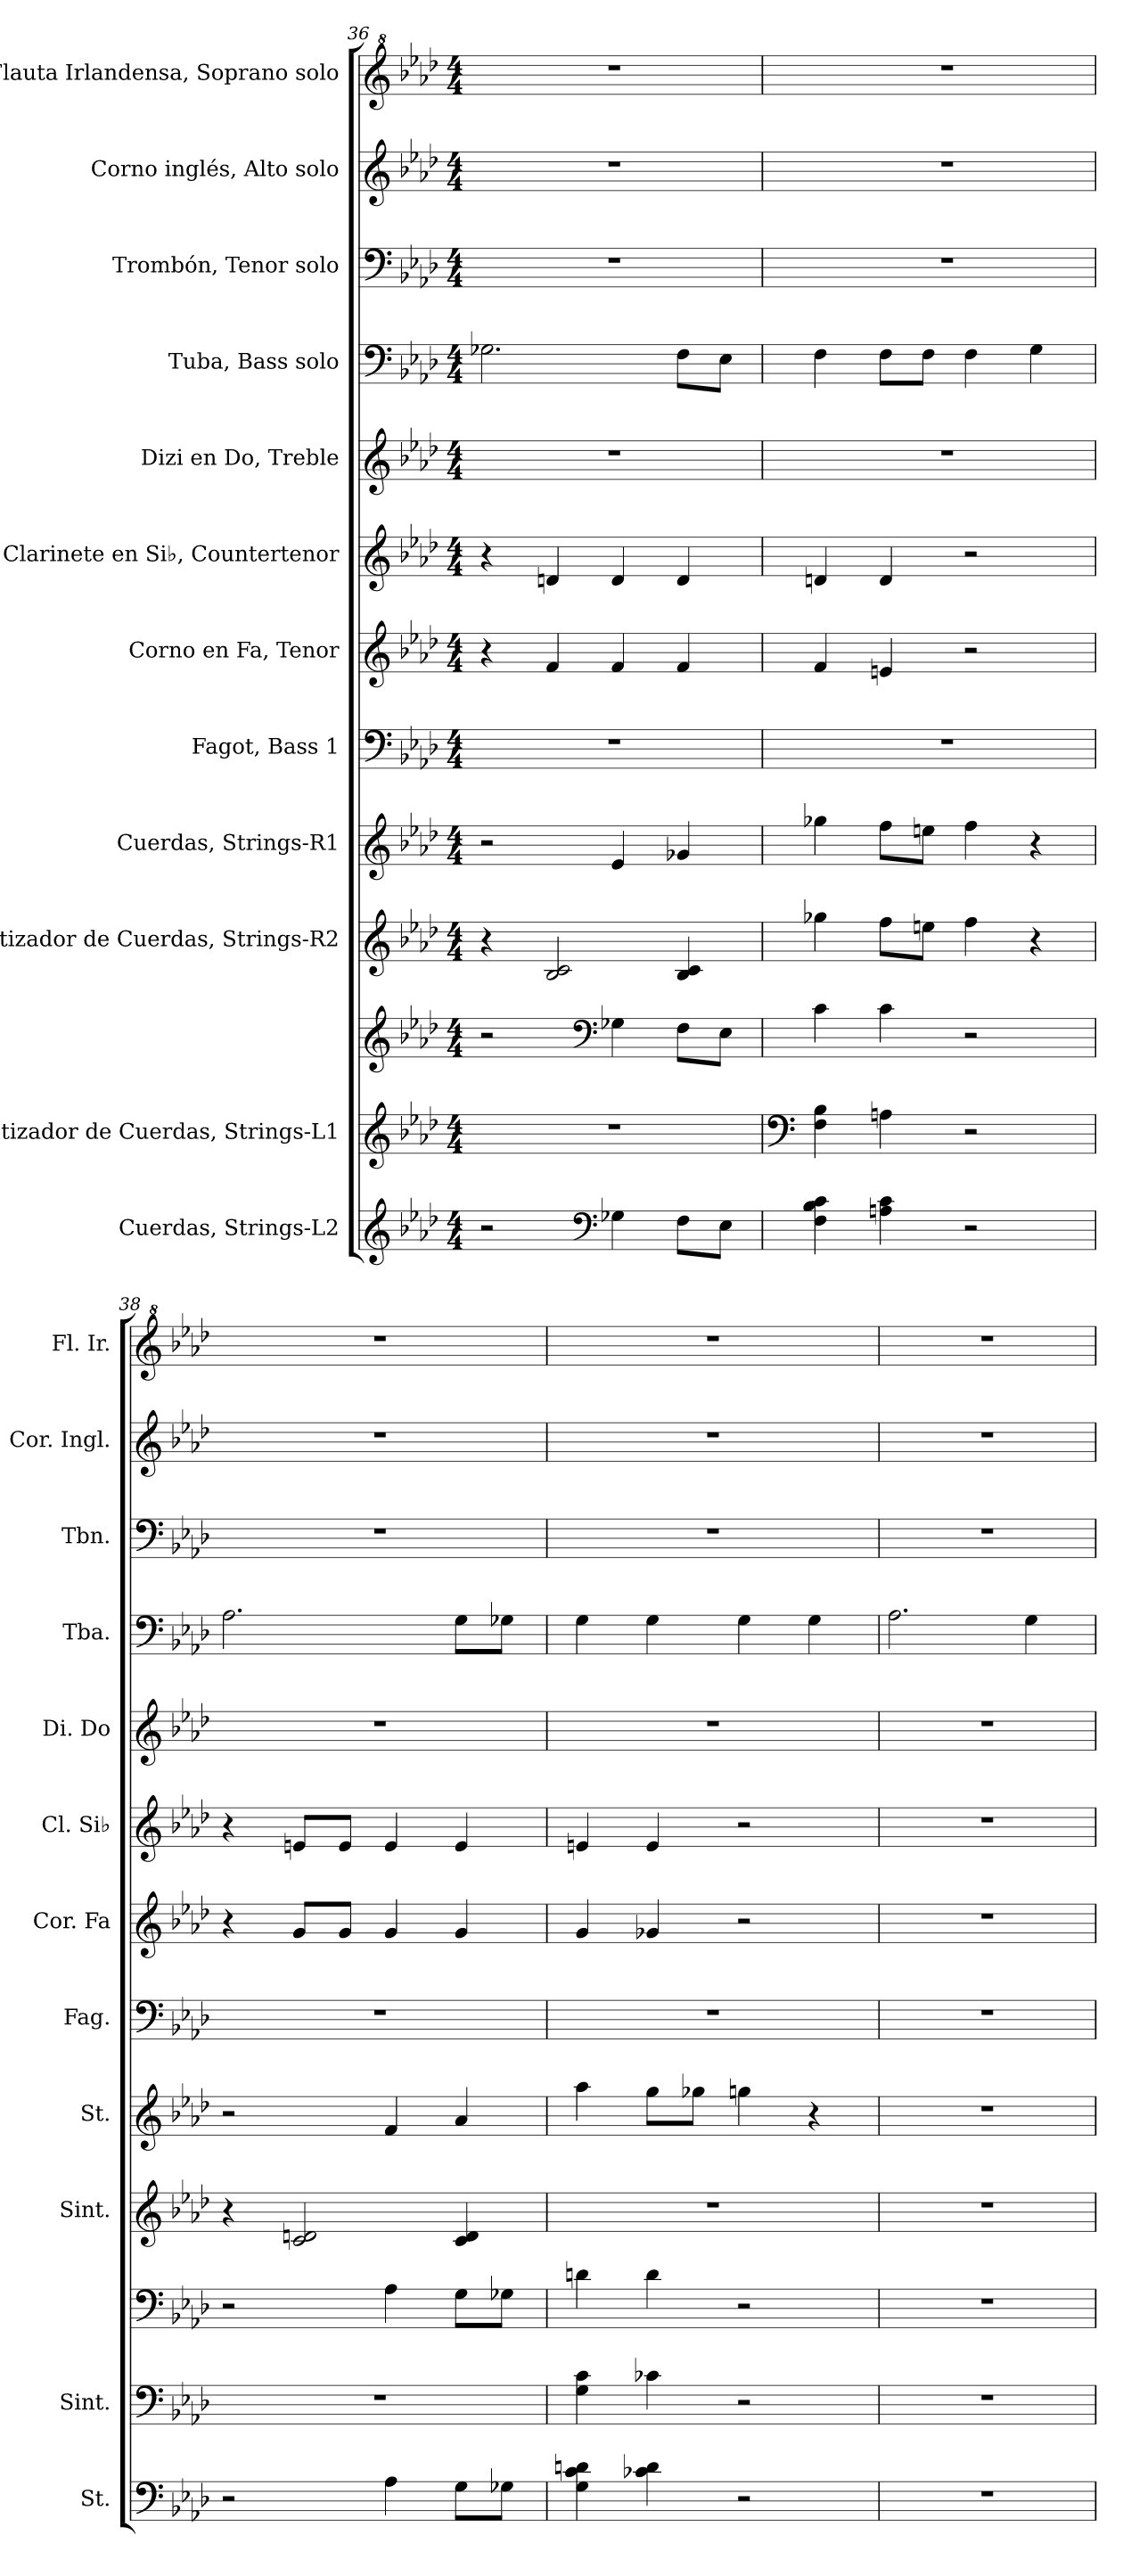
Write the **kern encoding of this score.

**kern	**kern	**kern	**kern	**kern	**kern	**kern	**kern	**kern	**kern	**kern	**kern	**kern
*part12	*part11	*part11	*part10	*part9	*part8	*part7	*part6	*part5	*part4	*part3	*part2	*part1
*staff13	*staff12	*staff11	*staff10	*staff9	*staff8	*staff7	*staff6	*staff5	*staff4	*staff3	*staff2	*staff1
*I"Cuerdas, Strings-L2	*I"Sintetizador de Cuerdas, Strings-L1	*	*I"Sintetizador de Cuerdas, Strings-R2	*I"Cuerdas, Strings-R1	*I"Fagot, Bass 1	*I"Corno en Fa, Tenor	*I"Clarinete en Si♭, Countertenor	*I"Dizi en Do, Treble	*I"Tuba, Bass solo	*I"Trombón, Tenor solo	*I"Corno inglés, Alto solo	*I"Flauta Irlandensa, Soprano solo
*I'St.	*I'Sint.	*	*I'Sint.	*I'St.	*I'Fag.	*I'Cor. Fa	*I'Cl. Si♭	*I'Di. Do	*I'Tba.	*I'Tbn.	*I'Cor. Ingl.	*I'Fl. Ir.
*clefG2	*clefG2	*clefG2	*clefG2	*clefG2	*clefF4	*clefG2	*clefG2	*clefG2	*clefF4	*clefF4	*clefG2	*clefG^2
*	*	*	*	*	*	*ITrd4c7	*ITrd1c2	*ITrd-7c-12	*	*	*ITrd4c7	*
*k[b-e-a-d-]	*k[b-e-a-d-]	*k[b-e-a-d-]	*k[b-e-a-d-]	*k[b-e-a-d-]	*k[b-e-a-d-]	*k[b-e-a-d-g-]	*k[b-e-a-d-g-c-]	*k[b-e-a-d-]	*k[b-e-a-d-]	*k[b-e-a-d-]	*k[b-e-a-d-g-]	*k[b-e-a-d-]
*M4/4	*M4/4	*M4/4	*M4/4	*M4/4	*M4/4	*M4/4	*M4/4	*M4/4	*M4/4	*M4/4	*M4/4	*M4/4
=36	=36	=36	=36	=36	=36	=36	=36	=36	=36	=36	=36	=36
2r	1r	2r	4r	2r	1r	4r	4r	1r	2.G-X\	1r	1r	1r
.	.	.	2B-/ 2c/	.	.	4B-/	4cn/	.	.	.	.	.
*clefF4	*	*clefF4	*	*	*	*	*	*	*	*	*	*
4G-X\	.	4G-X\	.	4e-/	.	4B-/	4c/	.	.	.	.	.
8F\L	.	8F\L	4B-/ 4c/	4g-X/	.	4B-/	4c/	.	8F\L	.	.	.
8E-\J	.	8E-\J	.	.	.	.	.	.	8E-\J	.	.	.
=37	=37	=37	=37	=37	=37	=37	=37	=37	=37	=37	=37	=37
*	*clefF4	*	*	*	*	*	*	*	*	*	*	*
4F\ 4B-\ 4c\	4F\ 4B-\	4c\	4gg-X\	4gg-X\	1r	4B-/	4cn/	1r	4F\	1r	1r	1r
4An\ 4c\	4An\	4c\	8ff\L	8ff\L	.	4An/	4c/	.	8F\L	.	.	.
.	.	.	8een\J	8een\J	.	.	.	.	8F\J	.	.	.
2r	2r	2r	4ff\	4ff\	.	2r	2r	.	4F\	.	.	.
.	.	.	4r	4r	.	.	.	.	4G\	.	.	.
!!LO:PB:g=z
=38	=38	=38	=38	=38	=38	=38	=38	=38	=38	=38	=38	=38
2r	1r	2r	4r	2r	1r	4r	4r	1r	2.A-\	1r	1r	1r
.	.	.	2c/ 2dn/	.	.	8c/L	8dn/L	.	.	.	.	.
.	.	.	.	.	.	8c/J	8d/J	.	.	.	.	.
4A-\	.	4A-\	.	4f/	.	4c/	4d/	.	.	.	.	.
8G\L	.	8G\L	4c/ 4d/	4a-/	.	4c/	4d/	.	8G\L	.	.	.
8G-X\J	.	8G-X\J	.	.	.	.	.	.	8G-X\J	.	.	.
=39	=39	=39	=39	=39	=39	=39	=39	=39	=39	=39	=39	=39
4G\ 4c\ 4dn\	4G\ 4c\	4dn\	1r	4aa-\	1r	4c/	4dn/	1r	4G\	1r	1r	1r
4c-X\ 4d\	4c-X\	4d\	.	8gg\L	.	4c-X/	4d/	.	4G\	.	.	.
.	.	.	.	8gg-X\J	.	.	.	.	.	.	.	.
2r	2r	2r	.	4ggn\	.	2r	2r	.	4G\	.	.	.
.	.	.	.	4r	.	.	.	.	4G\	.	.	.
=40	=40	=40	=40	=40	=40	=40	=40	=40	=40	=40	=40	=40
1r	1r	1r	1r	1r	1r	1r	1r	1r	2.A-\	1r	1r	1r
.	.	.	.	.	.	.	.	.	4G\	.	.	.
=	=	=	=	=	=	=	=	=	=	=	=	=
*-	*-	*-	*-	*-	*-	*-	*-	*-	*-	*-	*-	*-
